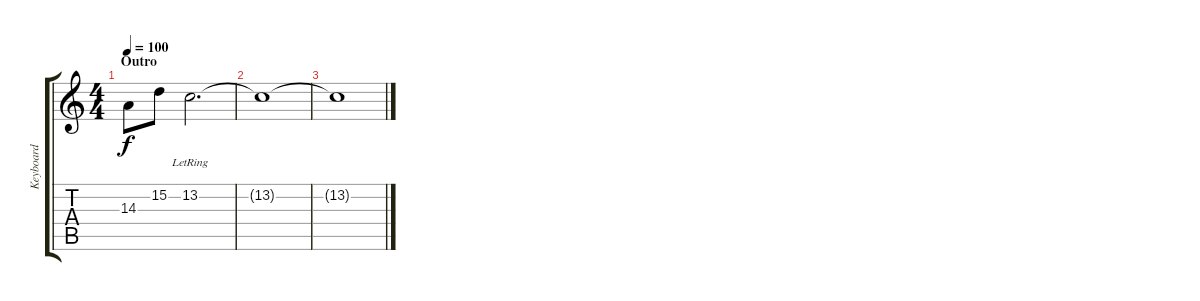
\track ("Keyboard" "Keyboard") {instrument oboe}
\staff {score tabs}
\tuning (E4 B3 G3 D3 A2 E2) {hide}
\ts (4 4)
\section ("" "Outro")
\tempo 100
\clef g2
\ks c
14.3.8{dy f} 15.2.8 13.2{lr}.2{d} |
13.2{t}.1{volume 0} |
13.2{t}.1
